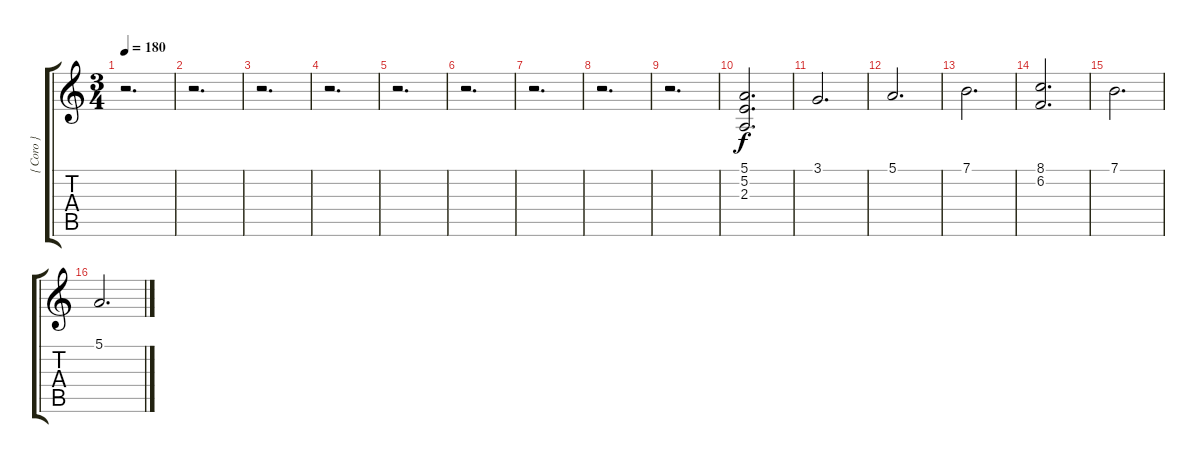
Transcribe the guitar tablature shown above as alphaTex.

\track ("{ Coro }" "{ Coro }") {instrument choiraahs}
\staff {score tabs}
\tuning (E4 B3 G3 D3 A2 E2) {hide}
\ts (3 4)
\tempo 180
\clef g2
\ks c
r.2{d dy f} |
r.2{d} |
r.2{d} |
r.2{d} |
r.2{d} |
r.2{d} |
r.2{d} |
r.2{d} |
r.2{d} |
(5.1 5.2 2.3).2{d} |
3.1.2{d} |
5.1.2{d} |
7.1.2{d} |
(8.1 6.2).2{d} |
7.1.2{d} |
5.1.2{d}
